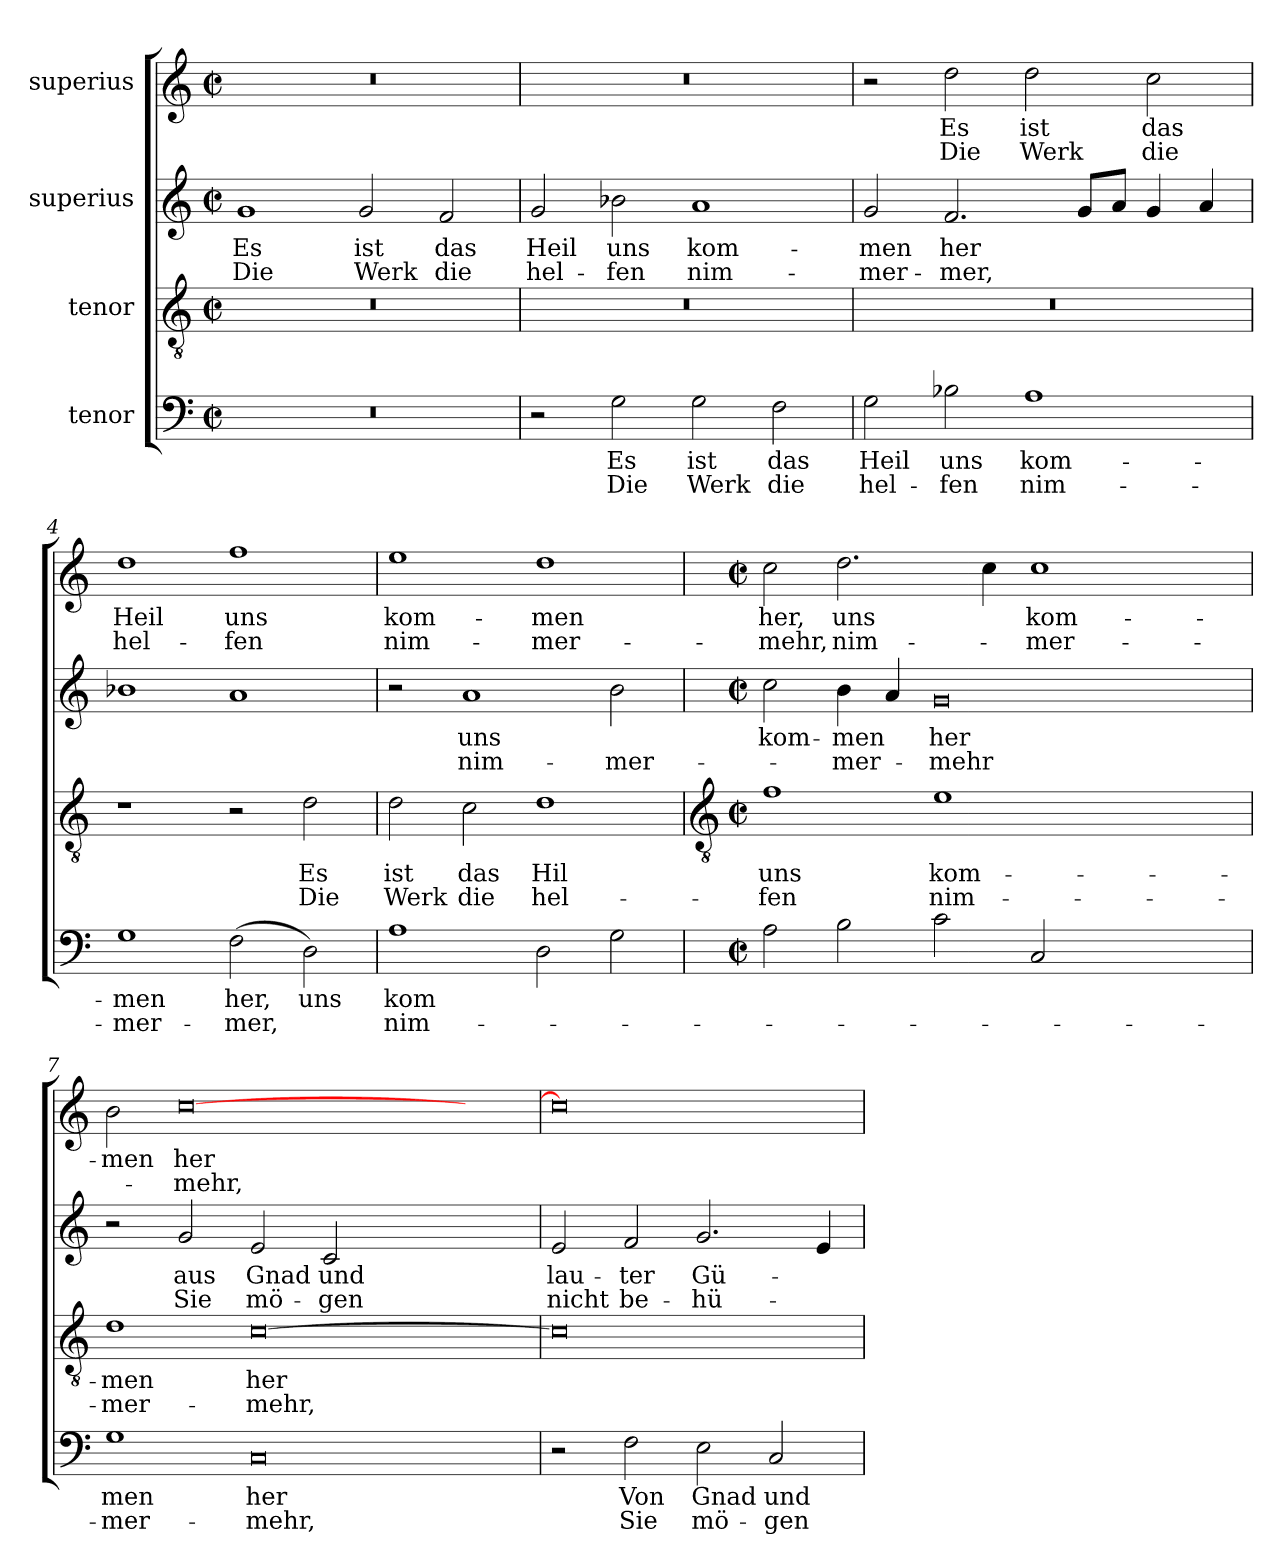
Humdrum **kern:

**kern	**text	**text	**kern	**text	**text	**kern	**text	**text	**kern	**text	**text
*part4	*part4	*part4	*part3	*part3	*part3	*part2	*part2	*part2	*part1	*part1	*part1
*staff4	*staff4	*staff4	*staff3	*staff3	*staff3	*staff2	*staff2	*staff2	*staff1	*staff1	*staff1
*I"tenor	*	*	*I"tenor	*	*	*I"superius	*	*	*I"superius	*	*
*clefF4	*	*	*clefGv2	*	*	*clefG2	*	*	*clefG2	*	*
*k[]	*	*	*k[]	*	*	*k[]	*	*	*k[]	*	*
*C:	*	*	*C:	*	*	*C:	*	*	*C:	*	*
*M4/2	*	*	*M4/2	*	*	*M4/2	*	*	*M4/2	*	*
*met(c|)	*	*	*met(c|)	*	*	*met(c|)	*	*	*met(c|)	*	*
=1	=1	=1	=1	=1	=1	=1	=1	=1	=1	=1	=1
!	!	!	!	!	!	!	!LO:LY:b	!LO:LY:b	!	!	!
0r	.	.	0r	.	.	1g	Es	Die	0r	.	.
!	!	!	!	!	!	!	!LO:LY:b	!LO:LY:b	!	!	!
.	.	.	.	.	.	2g	ist	Werk	.	.	.
!	!	!	!	!	!	!	!LO:LY:b	!LO:LY:b	!	!	!
.	.	.	.	.	.	2f	das	die	.	.	.
=2	=2	=2	=2	=2	=2	=2	=2	=2	=2	=2	=2
!	!	!	!	!	!	!	!LO:LY:b	!LO:LY:b	!	!	!
2r	.	.	0r	.	.	2g	Heil	hel-	0r	.	.
!	!LO:LY:b	!LO:LY:b	!	!	!	!	!LO:LY:b	!LO:LY:b	!	!	!
2G	Es	Die	.	.	.	2b-X	-uns	fen	.	.	.
!	!LO:LY:b	!LO:LY:b	!	!	!	!	!LO:LY:b	!LO:LY:b	!	!	!
2G	ist	Werk	.	.	.	1a	kom-	-nim-	.	.	.
!	!LO:LY:b	!LO:LY:b	!	!	!	!	!	!	!	!	!
2F	das	die	.	.	.	.	.	.	.	.	.
=3	=3	=3	=3	=3	=3	=3	=3	=3	=3	=3	=3
!	!LO:LY:b	!LO:LY:b	!	!	!	!	!LO:LY:b	!LO:LY:b	!	!	!
2G	Heil	hel-	0r	.	.	2g	-men	mer-	2r	.	.
!	!LO:LY:b	!LO:LY:b	!	!	!	!	!LO:LY:b	!LO:LY:b	!	!LO:LY:b	!LO:LY:b
2B-X	-uns	fen	.	.	.	2.f	-her	mer,	2dd	Es	Die
!	!LO:LY:b	!LO:LY:b	!	!	!	!	!	!	!	!LO:LY:b	!LO:LY:b
1A	kom-	-nim-	.	.	.	.	.	.	2dd	ist	Werk
.	.	.	.	.	.	8gL	.	.	.	.	.
.	.	.	.	.	.	8aJ	.	.	.	.	.
!	!	!	!	!	!	!	!	!	!	!LO:LY:b	!LO:LY:b
.	.	.	.	.	.	4g	.	.	2cc	das	die
.	.	.	.	.	.	4a	.	.	.	.	.
=4	=4	=4	=4	=4	=4	=4	=4	=4	=4	=4	=4
!	!LO:LY:b	!LO:LY:b	!	!	!	!	!	!	!	!LO:LY:b	!LO:LY:b
1G	-men	mer-	1r	.	.	1b-X	.	.	1dd	Heil	hel-
!	!LO:LY:b	!LO:LY:b	!	!	!	!	!	!	!	!LO:LY:b	!LO:LY:b
(>2F	-her,	mer,	2r	.	.	1a	.	.	1ff	-uns	fen
!	!LO:LY:b	!	!	!LO:LY:b	!LO:LY:b	!	!	!	!	!	!
2D)	uns	.	2d	Es	Die	.	.	.	.	.	.
=5	=5	=5	=5	=5	=5	=5	=5	=5	=5	=5	=5
!	!LO:LY:b	!LO:LY:b	!	!LO:LY:b	!LO:LY:b	!	!	!	!	!LO:LY:b	!LO:LY:b
1A	kom	nim-	2d	ist	Werk	2r	.	.	1ee	kom-	-nim-
!	!	!	!	!LO:LY:b	!LO:LY:b	!	!LO:LY:b	!LO:LY:b	!	!	!
.	.	.	2c	das	die	1a	uns	nim-	.	.	.
!	!	!	!	!LO:LY:b	!LO:LY:b	!	!	!	!	!LO:LY:b	!LO:LY:b
2D	.	.	1d	Hil	hel-	.	.	.	1dd	-men	mer-
!	!	!	!	!	!	!	!	!LO:LY:b	!	!	!
2G	.	.	.	.	.	2b	.	-mer-	.	.	.
!!LO:LB:g=z
=6	=6	=6	=6	=6	=6	=6	=6	=6	=6	=6	=6
*	*	*	*clefGv2	*	*	*	*	*	*	*	*
*M4/2	*	*	*M4/2	*	*	*M4/2	*	*	*M4/2	*	*
*met(c|)	*	*	*met(c|)	*	*	*met(c|)	*	*	*met(c|)	*	*
!	!	!	!	!LO:LY:b	!LO:LY:b	!	!LO:LY:b	!	!	!LO:LY:b	!LO:LY:b
2A	.	.	1f	-uns	fen	2cc	-kom-	.	2cc	-her,	mehr,
!	!	!	!	!	!	!	!LO:LY:b	!LO:LY:b	!	!LO:LY:b	!LO:LY:b
2B	.	.	.	.	.	4b	-men	mer-	2.dd	uns	nim-
.	.	.	.	.	.	4a	.	.	.	.	.
!	!	!	!	!LO:LY:b	!LO:LY:b	!	!LO:LY:b	!LO:LY:b	!	!	!
2c	.	.	1e	kom-	-nim-	0g	-her	mehr	.	.	.
.	.	.	.	.	.	.	.	.	4cc	.	.
!	!	!	!	!	!	!	!	!	!	!LO:LY:b	!LO:LY:b
2C	.	.	.	.	.	.	.	.	1cc	-kom-	-mer-
1ryy	.	.	1ryy	.	.	.	.	.	.	.	.
.	.	.	.	.	.	.	.	.	2ryy	.	.
=7	=7	=7	=7	=7	=7	=7	=7	=7	=7	=7	=7
!	!LO:LY:b	!LO:LY:b	!	!LO:LY:b	!LO:LY:b	!	!	!	!	!LO:LY:b	!
1G	-men	mer-	1d	-men	mer-	2r	.	.	2b	-men	.
!	!	!	!	!	!	!	!LO:LY:b	!LO:LY:b	!	!LO:LY:b	!LO:LY:b
.	.	.	.	.	.	2g	aus	Sie	[0cc	her	mehr,
!	!LO:LY:b	!LO:LY:b	!	!LO:LY:b	!LO:LY:b	!	!LO:LY:b	!LO:LY:b	!	!	!
0C	-her	mehr,	[0c	-her	mehr,	2e	Gnad	mö-	.	.	.
!	!	!	!	!	!	!	!LO:LY:b	!LO:LY:b	!	!	!
.	.	.	.	.	.	2c	-und	gen	.	.	.
.	.	.	.	.	.	1ryy	.	.	.	.	.
.	.	.	.	.	.	.	.	.	2ryy	.	.
=8	=8	=8	=8	=8	=8	=8	=8	=8	=8	=8	=8
!	!	!	!	!	!	!	!LO:LY:b	!LO:LY:b	!	!	!
2r	.	.	0c]	.	.	2e	lau-	-nicht	0cc]	.	.
!	!LO:LY:b	!LO:LY:b	!	!	!	!	!LO:LY:b	!LO:LY:b	!	!	!
2F	Von	Sie	.	.	.	2f	ter	be-	.	.	.
!	!LO:LY:b	!LO:LY:b	!	!	!	!	!LO:LY:b	!LO:LY:b	!	!	!
2E	Gnad	mö-	.	.	.	2.g	-Gü-	-hü-	.	.	.
!	!LO:LY:b	!LO:LY:b	!	!	!	!	!	!	!	!	!
2C	-und	gen	.	.	.	.	.	.	.	.	.
.	.	.	.	.	.	4e	.	.	.	.	.
=	=	=	=	=	=	=	=	=	=	=	=
*-	*-	*-	*-	*-	*-	*-	*-	*-	*-	*-	*-
